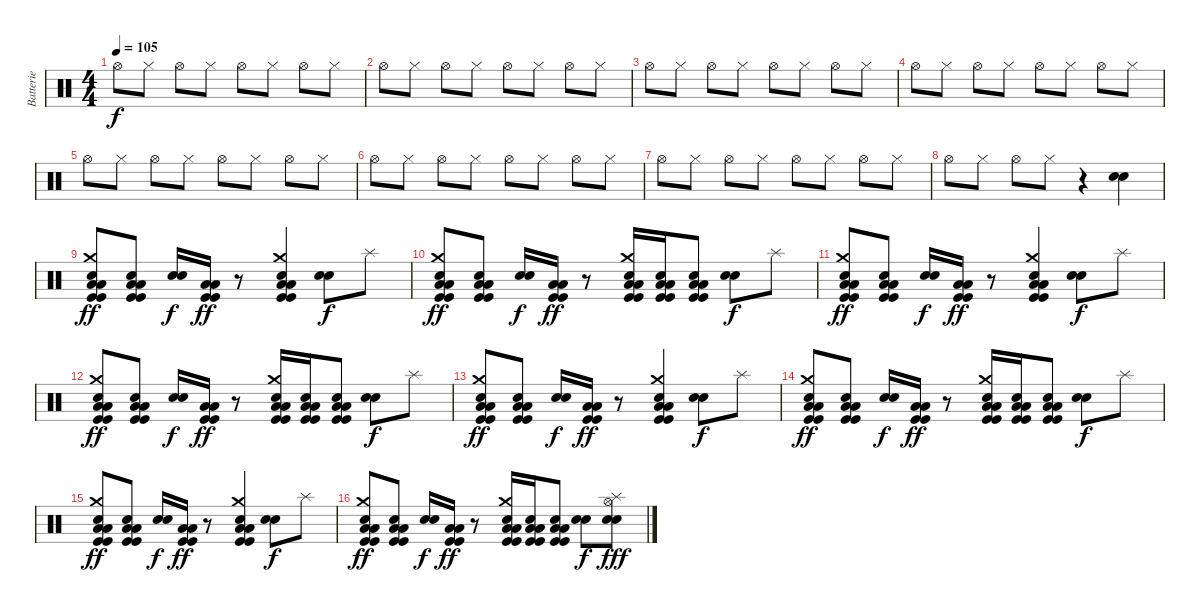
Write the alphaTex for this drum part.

\track ("Batterie" "Batterie") {instrument percussion}
\staff {score}
\articulation defaults
\ts (4 4)
\tempo 105
\clef neutral
\ks c "Hi-Hat (open)".8{dy f} "Hi-Hat (closed)".8 "Hi-Hat (open)".8 "Hi-Hat (closed)".8 "Hi-Hat (open)".8 "Hi-Hat (closed)".8 "Hi-Hat (open)".8 "Hi-Hat (closed)".8
|
"Hi-Hat (open)".8 "Hi-Hat (closed)".8 "Hi-Hat (open)".8 "Hi-Hat (closed)".8 "Hi-Hat (open)".8 "Hi-Hat (closed)".8 "Hi-Hat (open)".8 "Hi-Hat (closed)".8 |
"Hi-Hat (open)".8 "Hi-Hat (closed)".8 "Hi-Hat (open)".8 "Hi-Hat (closed)".8 "Hi-Hat (open)".8 "Hi-Hat (closed)".8 "Hi-Hat (open)".8 "Hi-Hat (closed)".8 |
"Hi-Hat (open)".8 "Hi-Hat (closed)".8 "Hi-Hat (open)".8 "Hi-Hat (closed)".8 "Hi-Hat (open)".8 "Hi-Hat (closed)".8 "Hi-Hat (open)".8 "Hi-Hat (closed)".8 |
"Hi-Hat (open)".8 "Hi-Hat (closed)".8 "Hi-Hat (open)".8 "Hi-Hat (closed)".8 "Hi-Hat (open)".8 "Hi-Hat (closed)".8 "Hi-Hat (open)".8 "Hi-Hat (closed)".8 |
"Hi-Hat (open)".8 "Hi-Hat (closed)".8 "Hi-Hat (open)".8 "Hi-Hat (closed)".8 "Hi-Hat (open)".8 "Hi-Hat (closed)".8 "Hi-Hat (open)".8 "Hi-Hat (closed)".8 |
"Hi-Hat (open)".8 "Hi-Hat (closed)".8 "Hi-Hat (open)".8 "Hi-Hat (closed)".8 "Hi-Hat (open)".8 "Hi-Hat (closed)".8 "Hi-Hat (open)".8 "Hi-Hat (closed)".8 |
"Hi-Hat (open)".8 "Hi-Hat (closed)".8 "Hi-Hat (open)".8 "Hi-Hat (closed)".8 r.4 ("Electric Snare (hit)" "Electric Snare (hit)").4 |
("Crash medium (hit)" "Low Floor Tom (hit)" "Electric Snare (hit)" "Low Floor Tom (hit)" "Kick (hit)" "Kick (hit)").8{dy ff} ("Low Floor Tom (hit)" "Electric Snare (hit)" "Low Floor Tom (hit)" "Kick (hit)" "Kick (hit)").8 ("Electric Snare (hit)" "Electric Snare (hit)").16{dy f} ("Low Floor Tom (hit)" "Low Floor Tom (hit)" "Kick (hit)" "Kick (hit)").16{dy ff} r.8 ("Crash medium (hit)" "Low Floor Tom (hit)" "Electric Snare (hit)" "Low Floor Tom (hit)" "Kick (hit)" "Kick (hit)").4 ("Electric Snare (hit)" "Electric Snare (hit)").8{dy f} "Splash (hit)".8 |
("Crash medium (hit)" "Low Floor Tom (hit)" "Electric Snare (hit)" "Low Floor Tom (hit)" "Kick (hit)" "Kick (hit)").8{dy ff} ("Low Floor Tom (hit)" "Electric Snare (hit)" "Low Floor Tom (hit)" "Kick (hit)" "Kick (hit)").8 ("Electric Snare (hit)" "Electric Snare (hit)").16{dy f} ("Low Floor Tom (hit)" "Low Floor Tom (hit)" "Kick (hit)" "Kick (hit)").16{dy ff} r.8 ("Crash medium (hit)" "Low Floor Tom (hit)" "Electric Snare (hit)" "Low Floor Tom (hit)" "Kick (hit)" "Kick (hit)").16 ("Low Floor Tom (hit)" "Electric Snare (hit)" "Low Floor Tom (hit)" "Kick (hit)" "Kick (hit)").16 ("Low Floor Tom (hit)" "Electric Snare (hit)" "Low Floor Tom (hit)" "Kick (hit)" "Kick (hit)").8 ("Electric Snare (hit)" "Electric Snare (hit)").8{dy f} "Splash (hit)".8 |
("Crash medium (hit)" "Low Floor Tom (hit)" "Electric Snare (hit)" "Low Floor Tom (hit)" "Kick (hit)" "Kick (hit)").8{dy ff} ("Low Floor Tom (hit)" "Electric Snare (hit)" "Low Floor Tom (hit)" "Kick (hit)" "Kick (hit)").8 ("Electric Snare (hit)" "Electric Snare (hit)").16{dy f} ("Low Floor Tom (hit)" "Low Floor Tom (hit)" "Kick (hit)" "Kick (hit)").16{dy ff} r.8 ("Crash medium (hit)" "Low Floor Tom (hit)" "Electric Snare (hit)" "Low Floor Tom (hit)" "Kick (hit)" "Kick (hit)").4 ("Electric Snare (hit)" "Electric Snare (hit)").8{dy f} "Splash (hit)".8 |
("Crash medium (hit)" "Low Floor Tom (hit)" "Electric Snare (hit)" "Low Floor Tom (hit)" "Kick (hit)" "Kick (hit)").8{dy ff} ("Low Floor Tom (hit)" "Electric Snare (hit)" "Low Floor Tom (hit)" "Kick (hit)" "Kick (hit)").8 ("Electric Snare (hit)" "Electric Snare (hit)").16{dy f} ("Low Floor Tom (hit)" "Low Floor Tom (hit)" "Kick (hit)" "Kick (hit)").16{dy ff} r.8 ("Crash medium (hit)" "Low Floor Tom (hit)" "Electric Snare (hit)" "Low Floor Tom (hit)" "Kick (hit)" "Kick (hit)").16 ("Low Floor Tom (hit)" "Electric Snare (hit)" "Low Floor Tom (hit)" "Kick (hit)" "Kick (hit)").16 ("Low Floor Tom (hit)" "Electric Snare (hit)" "Low Floor Tom (hit)" "Kick (hit)" "Kick (hit)").8 ("Electric Snare (hit)" "Electric Snare (hit)").8{dy f} "Splash (hit)".8 |
("Crash medium (hit)" "Low Floor Tom (hit)" "Electric Snare (hit)" "Low Floor Tom (hit)" "Kick (hit)" "Kick (hit)").8{dy ff} ("Low Floor Tom (hit)" "Electric Snare (hit)" "Low Floor Tom (hit)" "Kick (hit)" "Kick (hit)").8 ("Electric Snare (hit)" "Electric Snare (hit)").16{dy f} ("Low Floor Tom (hit)" "Low Floor Tom (hit)" "Kick (hit)" "Kick (hit)").16{dy ff} r.8 ("Crash medium (hit)" "Low Floor Tom (hit)" "Electric Snare (hit)" "Low Floor Tom (hit)" "Kick (hit)" "Kick (hit)").4 ("Electric Snare (hit)" "Electric Snare (hit)").8{dy f} "Splash (hit)".8 |
("Crash medium (hit)" "Low Floor Tom (hit)" "Electric Snare (hit)" "Low Floor Tom (hit)" "Kick (hit)" "Kick (hit)").8{dy ff} ("Low Floor Tom (hit)" "Electric Snare (hit)" "Low Floor Tom (hit)" "Kick (hit)" "Kick (hit)").8 ("Electric Snare (hit)" "Electric Snare (hit)").16{dy f} ("Low Floor Tom (hit)" "Low Floor Tom (hit)" "Kick (hit)" "Kick (hit)").16{dy ff} r.8 ("Crash medium (hit)" "Low Floor Tom (hit)" "Electric Snare (hit)" "Low Floor Tom (hit)" "Kick (hit)" "Kick (hit)").16 ("Low Floor Tom (hit)" "Electric Snare (hit)" "Low Floor Tom (hit)" "Kick (hit)" "Kick (hit)").16 ("Low Floor Tom (hit)" "Electric Snare (hit)" "Low Floor Tom (hit)" "Kick (hit)" "Kick (hit)").8 ("Electric Snare (hit)" "Electric Snare (hit)").8{dy f} "Splash (hit)".8 |
("Crash medium (hit)" "Low Floor Tom (hit)" "Electric Snare (hit)" "Low Floor Tom (hit)" "Kick (hit)" "Kick (hit)").8{dy ff} ("Low Floor Tom (hit)" "Electric Snare (hit)" "Low Floor Tom (hit)" "Kick (hit)" "Kick (hit)").8 ("Electric Snare (hit)" "Electric Snare (hit)").16{dy f} ("Low Floor Tom (hit)" "Low Floor Tom (hit)" "Kick (hit)" "Kick (hit)").16{dy ff} r.8 ("Crash medium (hit)" "Low Floor Tom (hit)" "Electric Snare (hit)" "Low Floor Tom (hit)" "Kick (hit)" "Kick (hit)").4 ("Electric Snare (hit)" "Electric Snare (hit)").8{dy f} "Splash (hit)".8 |
("Crash medium (hit)" "Low Floor Tom (hit)" "Electric Snare (hit)" "Low Floor Tom (hit)" "Kick (hit)" "Kick (hit)").8{dy ff} ("Low Floor Tom (hit)" "Electric Snare (hit)" "Low Floor Tom (hit)" "Kick (hit)" "Kick (hit)").8 ("Electric Snare (hit)" "Electric Snare (hit)").16{dy f} ("Low Floor Tom (hit)" "Low Floor Tom (hit)" "Kick (hit)" "Kick (hit)").16{dy ff} r.8 ("Crash medium (hit)" "Low Floor Tom (hit)" "Electric Snare (hit)" "Low Floor Tom (hit)" "Kick (hit)" "Kick (hit)").16 ("Low Floor Tom (hit)" "Electric Snare (hit)" "Low Floor Tom (hit)" "Kick (hit)" "Kick (hit)").16 ("Low Floor Tom (hit)" "Electric Snare (hit)" "Low Floor Tom (hit)" "Kick (hit)" "Kick (hit)").8 ("Electric Snare (hit)" "Electric Snare (hit)").8{dy f} ("Hi-Hat (open)" "Splash (hit)" "Electric Snare (hit)" "Electric Snare (hit)").8{dy fff}
